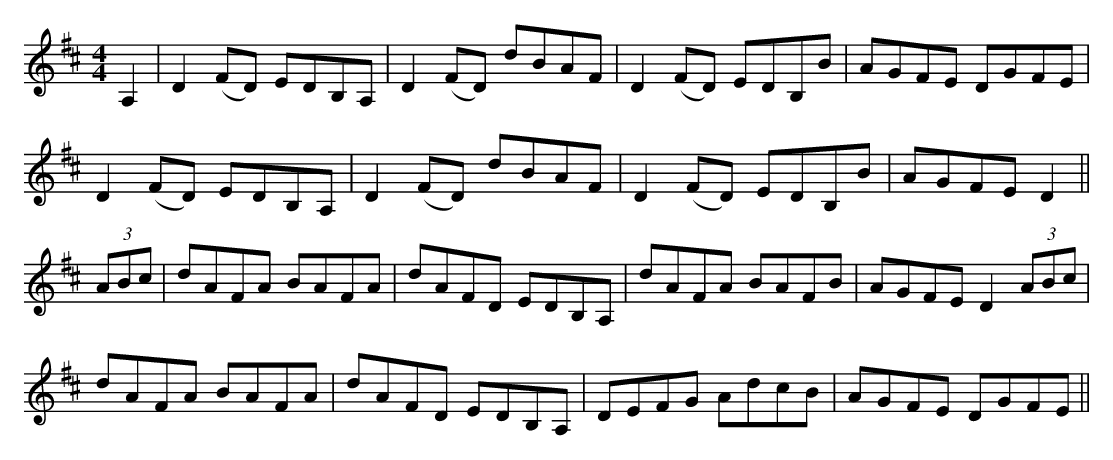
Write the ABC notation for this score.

X:1
M:4/4
K:D
A,2|D2(FD) EDB,A,|D2(FD) dBAF|D2(FD) EDB,B|AGFE DGFE|
D2(FD) EDB,A,|D2(FD) dBAF|D2(FD) EDB,B|AGFE D2||
(3ABc|dAFA BAFA|dAFD EDB,A,|dAFA BAFB|AGFED2(3ABc|
dAFA BAFA|dAFD EDB,A,|DEFG AdcB|AGFE DGFE||
